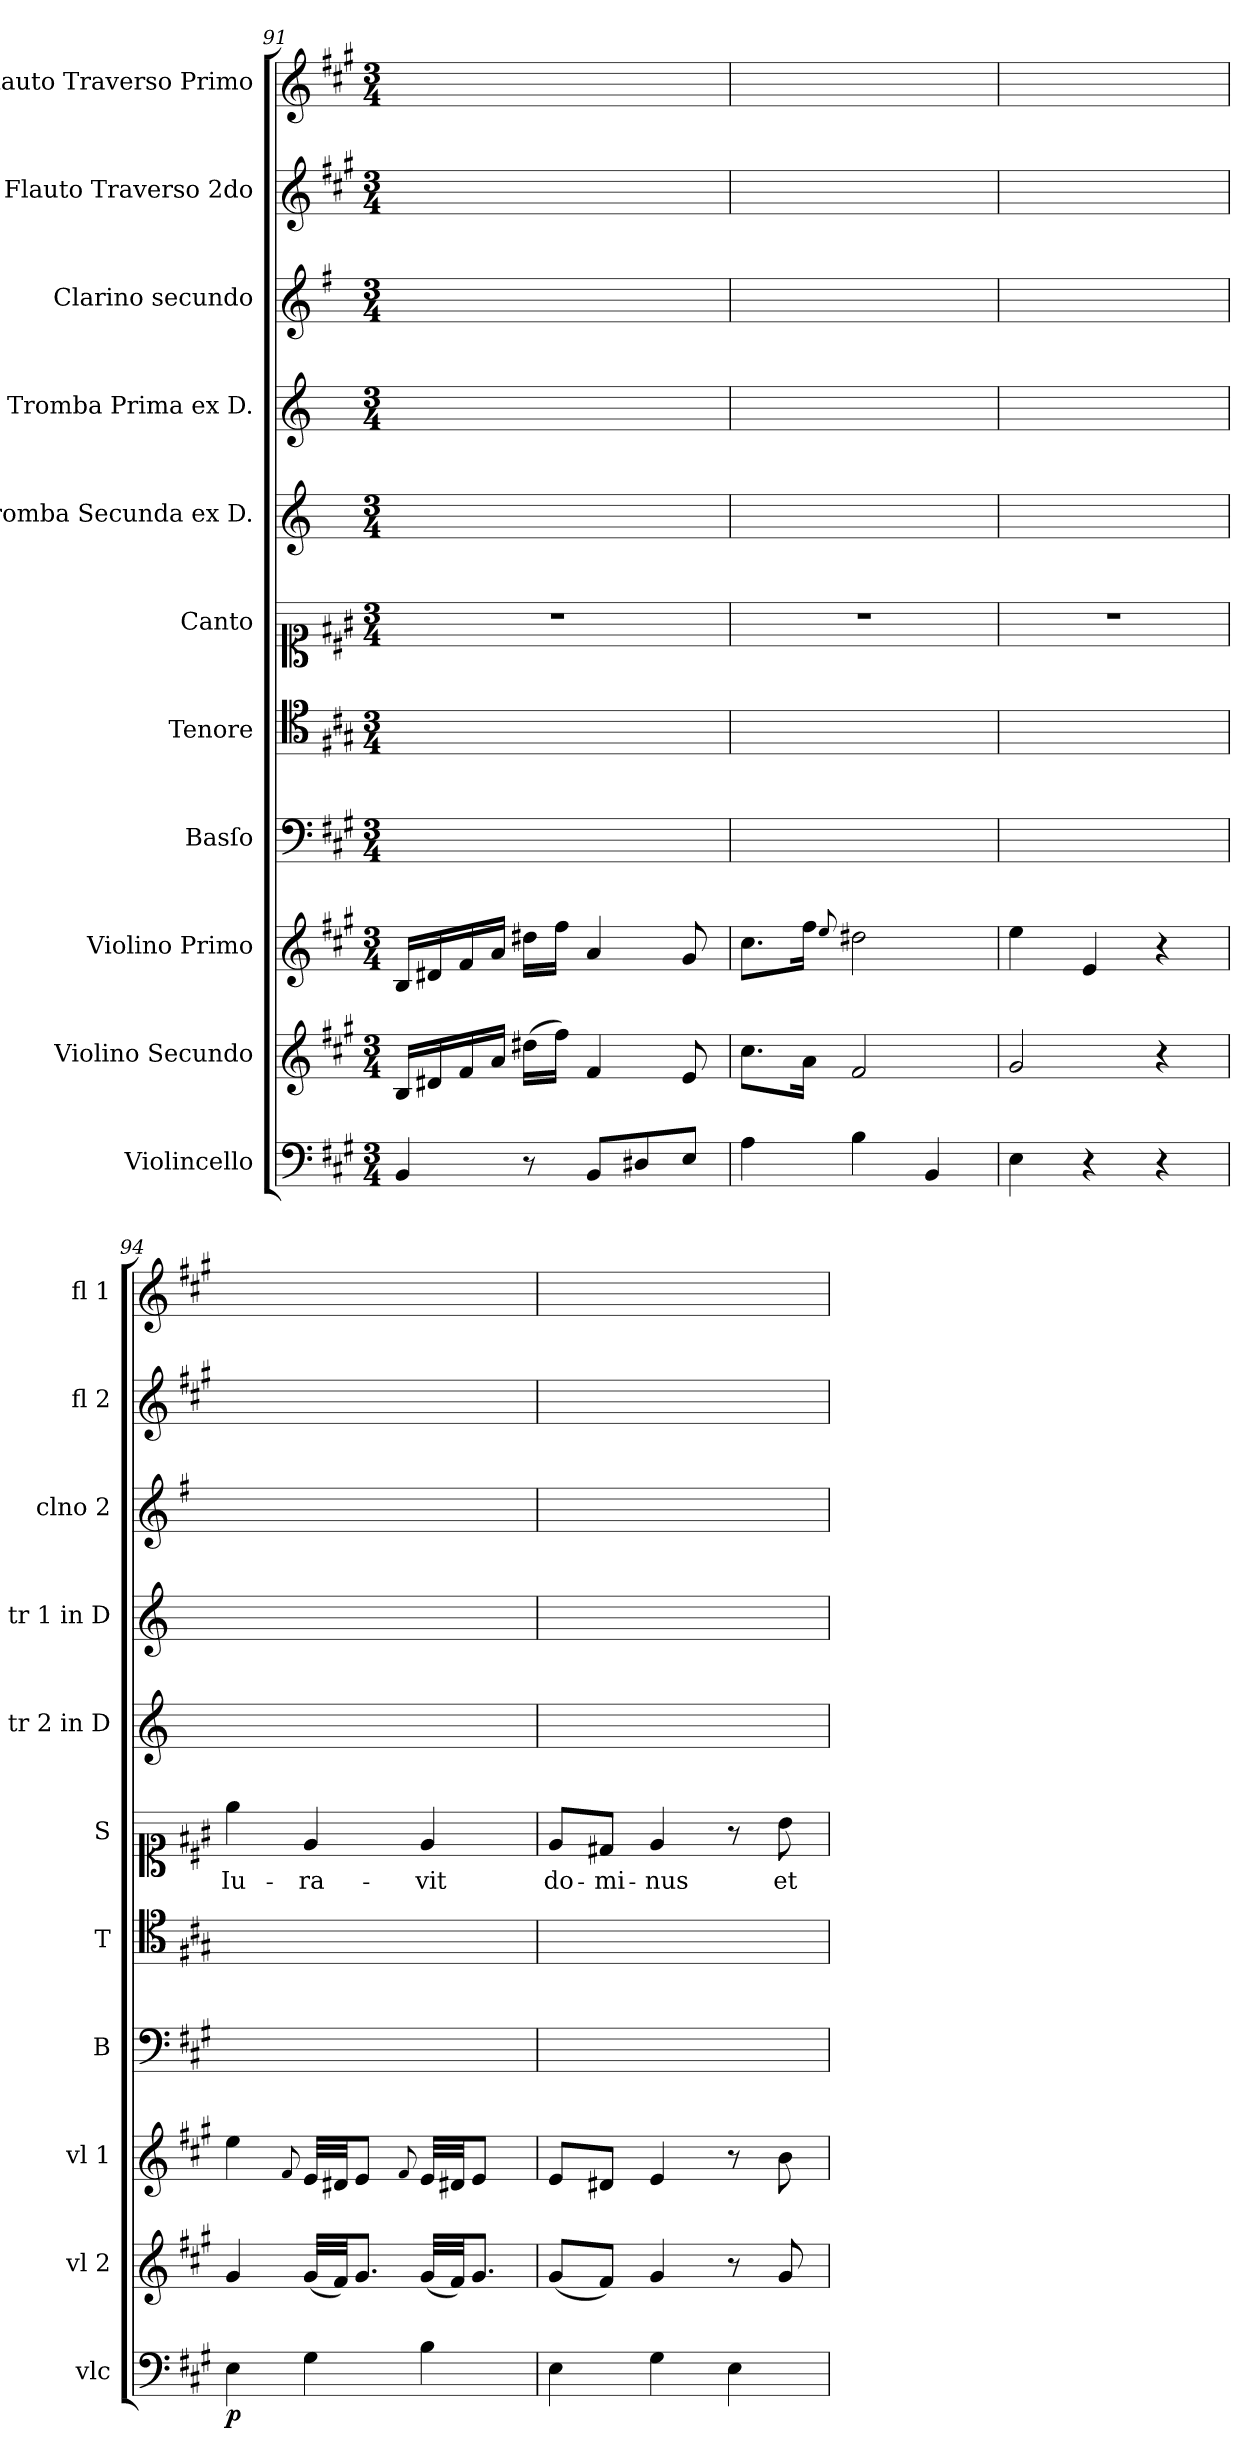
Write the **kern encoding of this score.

**kern	**dynam	**kern	**dynam	**kern	**kern	**kern	**kern	**text	**kern	**kern	**kern	**kern	**kern
*part11	*part11	*part10	*part10	*part9	*part8	*part7	*part6	*part6	*part5	*part4	*part3	*part2	*part1
*staff11	*staff11	*staff10	*staff10	*staff9	*staff8	*staff7	*staff6	*staff6	*staff5	*staff4	*staff3	*staff2	*staff1
*I"Violincello	*	*I"Violino Secundo	*	*I"Violino Primo	*I"Basſo	*I"Tenore	*I"Canto	*	*I"Tromba Secunda ex D.	*I"Tromba Prima ex D.	*I"Clarino secundo	*I"Flauto Traverso 2do	*I"Flauto Traverso Primo
*I'vlc	*	*I'vl 2	*	*I'vl 1	*I'B	*I'T	*I'S	*	*I'tr 2 in D	*I'tr 1 in D	*I'clno 2	*I'fl 2	*I'fl 1
*clefF4	*	*clefG2	*	*clefG2	*clefF4	*clefC4	*clefC1	*	*clefG2	*clefG2	*clefG2	*clefG2	*clefG2
*	*	*	*	*	*	*	*	*	*ITrd-1c-2	*ITrd-1c-2	*ITrd-1c-2	*	*
*k[f#c#g#]	*	*k[f#c#g#]	*	*k[f#c#g#]	*k[f#c#g#]	*k[f#c#g#]	*k[f#c#g#]	*	*k[f#c#]	*k[f#c#]	*k[f#c#g#]	*k[f#c#g#]	*k[f#c#g#]
*M3/4	*	*M3/4	*	*M3/4	*M3/4	*M3/4	*M3/4	*	*M3/4	*M3/4	*M3/4	*M3/4	*M3/4
=91	=91	=91	=91	=91	=91	=91	=91	=91	=91	=91	=91	=91	=91
4BB/	.	16B/LL	.	16B/LL	2.ryy	2.ryy	2.r	.	2.ryy	2.ryy	2.ryy	2.ryy	2.ryy
.	.	16d#X/	.	16d#X/	.	.	.	.	.	.	.	.	.
.	.	16f#/	.	16f#/	.	.	.	.	.	.	.	.	.
.	.	16a/JJ	.	16a/JJ	.	.	.	.	.	.	.	.	.
8r	.	(16dd#X\LL	.	16dd#X\LL	.	.	.	.	.	.	.	.	.
.	.	16ff#\JJ)	.	16ff#\JJ	.	.	.	.	.	.	.	.	.
8BB/L	.	4f#/	.	4a/	.	.	.	.	.	.	.	.	.
8D#X/	.	.	.	.	.	.	.	.	.	.	.	.	.
8E/J	.	8e/	.	8g#/	.	.	.	.	.	.	.	.	.
=92	=92	=92	=92	=92	=92	=92	=92	=92	=92	=92	=92	=92	=92
4A\	for	8.cc#\L	for	8.cc#\L	2.ryy	2.ryy	2.r	.	2.ryy	2.ryy	2.ryy	2.ryy	2.ryy
.	.	16a\Jk	.	16ff#\Jk	.	.	.	.	.	.	.	.	.
.	.	.	.	8qqee/	.	.	.	.	.	.	.	.	.
4B\	.	2f#/	.	2dd#X\	.	.	.	.	.	.	.	.	.
4BB/	.	.	.	.	.	.	.	.	.	.	.	.	.
=93	=93	=93	=93	=93	=93	=93	=93	=93	=93	=93	=93	=93	=93
4E\	.	2g#/	.	4ee\	2.ryy	2.ryy	2.r	.	2.ryy	2.ryy	2.ryy	2.ryy	2.ryy
4r	.	.	.	4e/	.	.	.	.	.	.	.	.	.
4r	.	4r	.	4r	.	.	.	.	.	.	.	.	.
=94	=94	=94	=94	=94	=94	=94	=94	=94	=94	=94	=94	=94	=94
4E\	p	4g#/	pia	4ee\	2.ryy	2.ryy	4ee\	Iu-	2.ryy	2.ryy	2.ryy	2.ryy	2.ryy
.	.	.	.	8qqf#/	.	.	.	.	.	.	.	.	.
4G#\	.	(32g#/LLL	.	32e/LLL	.	.	4e/	-ra-	.	.	.	.	.
.	.	32f#/JJ)	.	32d#X/JJ	.	.	.	.	.	.	.	.	.
!	!	!	!	!LO:N:vis=8	!	!	!	!	!	!	!	!	!
.	.	8.g#/J	.	8.e/J	.	.	.	.	.	.	.	.	.
.	.	.	.	8qqf#/	.	.	.	.	.	.	.	.	.
4B\	.	(32g#/LLL	.	32e/LLL	.	.	4e/	-vit	.	.	.	.	.
.	.	32f#/JJ)	.	32d#X/JJ	.	.	.	.	.	.	.	.	.
!	!	!	!	!LO:N:vis=8	!	!	!	!	!	!	!	!	!
.	.	8.g#/J	.	8.e/J	.	.	.	.	.	.	.	.	.
=95	=95	=95	=95	=95	=95	=95	=95	=95	=95	=95	=95	=95	=95
4E\	.	(8g#/L	.	8e/L	2.ryy	2.ryy	8e/L	do-	2.ryy	2.ryy	2.ryy	2.ryy	2.ryy
.	.	8f#/J)	.	8d#X/J	.	.	8d#X/J	-mi-	.	.	.	.	.
4G#\	.	4g#/	.	4e/	.	.	4e/	-nus	.	.	.	.	.
4E\	.	8r	.	8r	.	.	8r	.	.	.	.	.	.
.	.	8g#/	.	8b\	.	.	8b\	et	.	.	.	.	.
=	=	=	=	=	=	=	=	=	=	=	=	=	=
*-	*-	*-	*-	*-	*-	*-	*-	*-	*-	*-	*-	*-	*-
